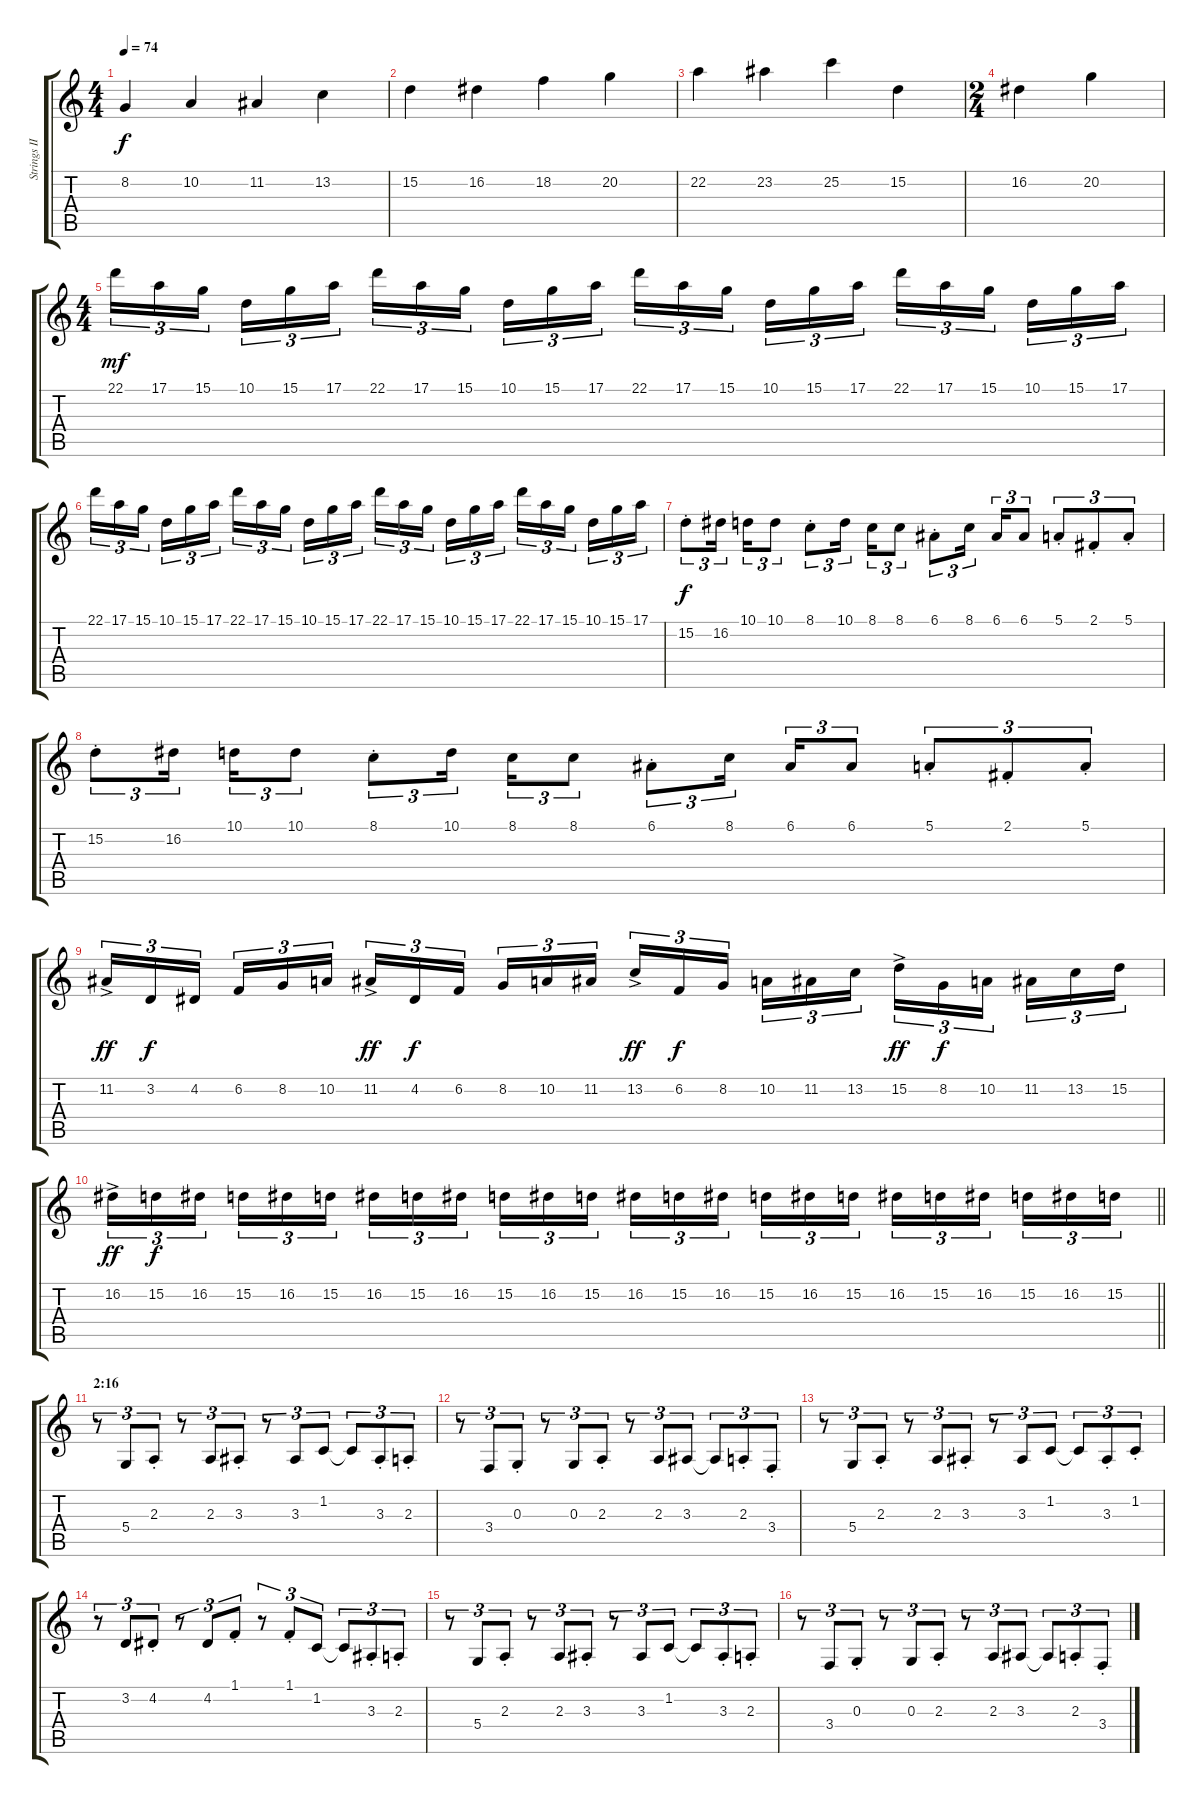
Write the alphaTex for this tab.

\track ("Strings II" "Strings II") {instrument stringensemble1}
\staff {score tabs}
\tuning (E4 B3 G3 D3 A2 E2) {hide}
\ts (4 4)
\tempo 74
\clef g2
\ks c
8.2.4{dy f} 10.2.4 11.2.4 13.2.4 |
15.2.4 16.2.4 18.2.4 20.2.4 |
22.2.4 23.2.4 25.2.4 15.2.4 |
\ts (2 4)
16.2.4 20.2.4 |
\ts (4 4)
22.1.16{tu (3 2) dy mf} 17.1.16{tu (3 2)} 15.1.16{tu (3 2)} 10.1.16{tu (3 2)} 15.1.16{tu (3 2)} 17.1.16{tu (3 2)} 22.1.16{tu (3 2)} 17.1.16{tu (3 2)} 15.1.16{tu (3 2)} 10.1.16{tu (3 2)} 15.1.16{tu (3 2)} 17.1.16{tu (3 2)} 22.1.16{tu (3 2)} 17.1.16{tu (3 2)} 15.1.16{tu (3 2)} 10.1.16{tu (3 2)} 15.1.16{tu (3 2)} 17.1.16{tu (3 2)} 22.1.16{tu (3 2)} 17.1.16{tu (3 2)} 15.1.16{tu (3 2)} 10.1.16{tu (3 2)} 15.1.16{tu (3 2)} 17.1.16{tu (3 2)} |
22.1.16{tu (3 2)} 17.1.16{tu (3 2)} 15.1.16{tu (3 2)} 10.1.16{tu (3 2)} 15.1.16{tu (3 2)} 17.1.16{tu (3 2)} 22.1.16{tu (3 2)} 17.1.16{tu (3 2)} 15.1.16{tu (3 2)} 10.1.16{tu (3 2)} 15.1.16{tu (3 2)} 17.1.16{tu (3 2)} 22.1.16{tu (3 2)} 17.1.16{tu (3 2)} 15.1.16{tu (3 2)} 10.1.16{tu (3 2)} 15.1.16{tu (3 2)} 17.1.16{tu (3 2)} 22.1.16{tu (3 2)} 17.1.16{tu (3 2)} 15.1.16{tu (3 2)} 10.1.16{tu (3 2)} 15.1.16{tu (3 2)} 17.1.16{tu (3 2)} |
15.2{st}.8{tu (3 2) dy f} 16.2.16{tu (3 2)} 10.1.16{tu (3 2)} 10.1.8{tu (3 2)} 8.1{st}.8{tu (3 2)} 10.1.16{tu (3 2)} 8.1.16{tu (3 2)} 8.1.8{tu (3 2)} 6.1{st}.8{tu (3 2)} 8.1.16{tu (3 2)} 6.1.16{tu (3 2)} 6.1.8{tu (3 2)} 5.1{st}.8{tu (3 2)} 2.1{st}.8{tu (3 2)} 5.1{st}.8{tu (3 2)} |
15.2{st}.8{tu (3 2)} 16.2.16{tu (3 2)} 10.1.16{tu (3 2)} 10.1.8{tu (3 2)} 8.1{st}.8{tu (3 2)} 10.1.16{tu (3 2)} 8.1.16{tu (3 2)} 8.1.8{tu (3 2)} 6.1{st}.8{tu (3 2)} 8.1.16{tu (3 2)} 6.1.16{tu (3 2)} 6.1.8{tu (3 2)} 5.1{st}.8{tu (3 2)} 2.1{st}.8{tu (3 2)} 5.1{st}.8{tu (3 2)} |
11.2{ac}.16{tu (3 2) dy ff} 3.2.16{tu (3 2) dy f} 4.2.16{tu (3 2)} 6.2.16{tu (3 2)} 8.2.16{tu (3 2)} 10.2.16{tu (3 2)} 11.2{ac}.16{tu (3 2) dy ff} 4.2.16{tu (3 2) dy f} 6.2.16{tu (3 2)} 8.2.16{tu (3 2)} 10.2.16{tu (3 2)} 11.2.16{tu (3 2)} 13.2{ac}.16{tu (3 2) dy ff} 6.2.16{tu (3 2) dy f} 8.2.16{tu (3 2)} 10.2.16{tu (3 2)} 11.2.16{tu (3 2)} 13.2.16{tu (3 2)} 15.2{ac}.16{tu (3 2) dy ff} 8.2.16{tu (3 2) dy f} 10.2.16{tu (3 2)} 11.2.16{tu (3 2)} 13.2.16{tu (3 2)} 15.2.16{tu (3 2)} |
\barLineRight lightlight
16.2{ac}.16{tu (3 2) dy ff} 15.2.16{tu (3 2) dy f} 16.2.16{tu (3 2)} 15.2.16{tu (3 2)} 16.2.16{tu (3 2)} 15.2.16{tu (3 2)} 16.2.16{tu (3 2)} 15.2.16{tu (3 2)} 16.2.16{tu (3 2)} 15.2.16{tu (3 2)} 16.2.16{tu (3 2)} 15.2.16{tu (3 2)} 16.2.16{tu (3 2)} 15.2.16{tu (3 2)} 16.2.16{tu (3 2)} 15.2.16{tu (3 2)} 16.2.16{tu (3 2)} 15.2.16{tu (3 2)} 16.2.16{tu (3 2)} 15.2.16{tu (3 2)} 16.2.16{tu (3 2)} 15.2.16{tu (3 2)} 16.2.16{tu (3 2)} 15.2.16{tu (3 2)} |
\section ("" "2:16 ")
r.8{tu (3 2) volume 13} 5.4.8{tu (3 2)} 2.3{st}.8{tu (3 2)} r.8{tu (3 2)} 2.3.8{tu (3 2)} 3.3{st}.8{tu (3 2)} r.8{tu (3 2)} 3.3.8{tu (3 2)} 1.2.8{tu (3 2)} 1.2{t}.8{tu (3 2)} 3.3{st}.8{tu (3 2)} 2.3{st}.8{tu (3 2)} |
r.8{tu (3 2)} 3.4.8{tu (3 2)} 0.3{st}.8{tu (3 2)} r.8{tu (3 2)} 0.3.8{tu (3 2)} 2.3{st}.8{tu (3 2)} r.8{tu (3 2)} 2.3.8{tu (3 2)} 3.3.8{tu (3 2)} 3.3{t}.8{tu (3 2)} 2.3{st}.8{tu (3 2)} 3.4{st}.8{tu (3 2)} |
r.8{tu (3 2)} 5.4.8{tu (3 2)} 2.3{st}.8{tu (3 2)} r.8{tu (3 2)} 2.3.8{tu (3 2)} 3.3{st}.8{tu (3 2)} r.8{tu (3 2)} 3.3.8{tu (3 2)} 1.2.8{tu (3 2)} 1.2{t}.8{tu (3 2)} 3.3{st}.8{tu (3 2)} 1.2{st}.8{tu (3 2)} |
r.8{tu (3 2)} 3.2.8{tu (3 2)} 4.2{st}.8{tu (3 2)} r.8{tu (3 2)} 4.2.8{tu (3 2)} 1.1{st}.8{tu (3 2)} r.8{tu (3 2)} 1.1{st}.8{tu (3 2)} 1.2.8{tu (3 2)} 1.2{t}.8{tu (3 2)} 3.3{st}.8{tu (3 2)} 2.3{st}.8{tu (3 2)} |
r.8{tu (3 2)} 5.4.8{tu (3 2)} 2.3{st}.8{tu (3 2)} r.8{tu (3 2)} 2.3.8{tu (3 2)} 3.3{st}.8{tu (3 2)} r.8{tu (3 2)} 3.3.8{tu (3 2)} 1.2.8{tu (3 2)} 1.2{t}.8{tu (3 2)} 3.3{st}.8{tu (3 2)} 2.3{st}.8{tu (3 2)} |
r.8{tu (3 2)} 3.4.8{tu (3 2)} 0.3{st}.8{tu (3 2)} r.8{tu (3 2)} 0.3.8{tu (3 2)} 2.3{st}.8{tu (3 2)} r.8{tu (3 2)} 2.3.8{tu (3 2)} 3.3.8{tu (3 2)} 3.3{t}.8{tu (3 2)} 2.3{st}.8{tu (3 2)} 3.4{st}.8{tu (3 2)}
